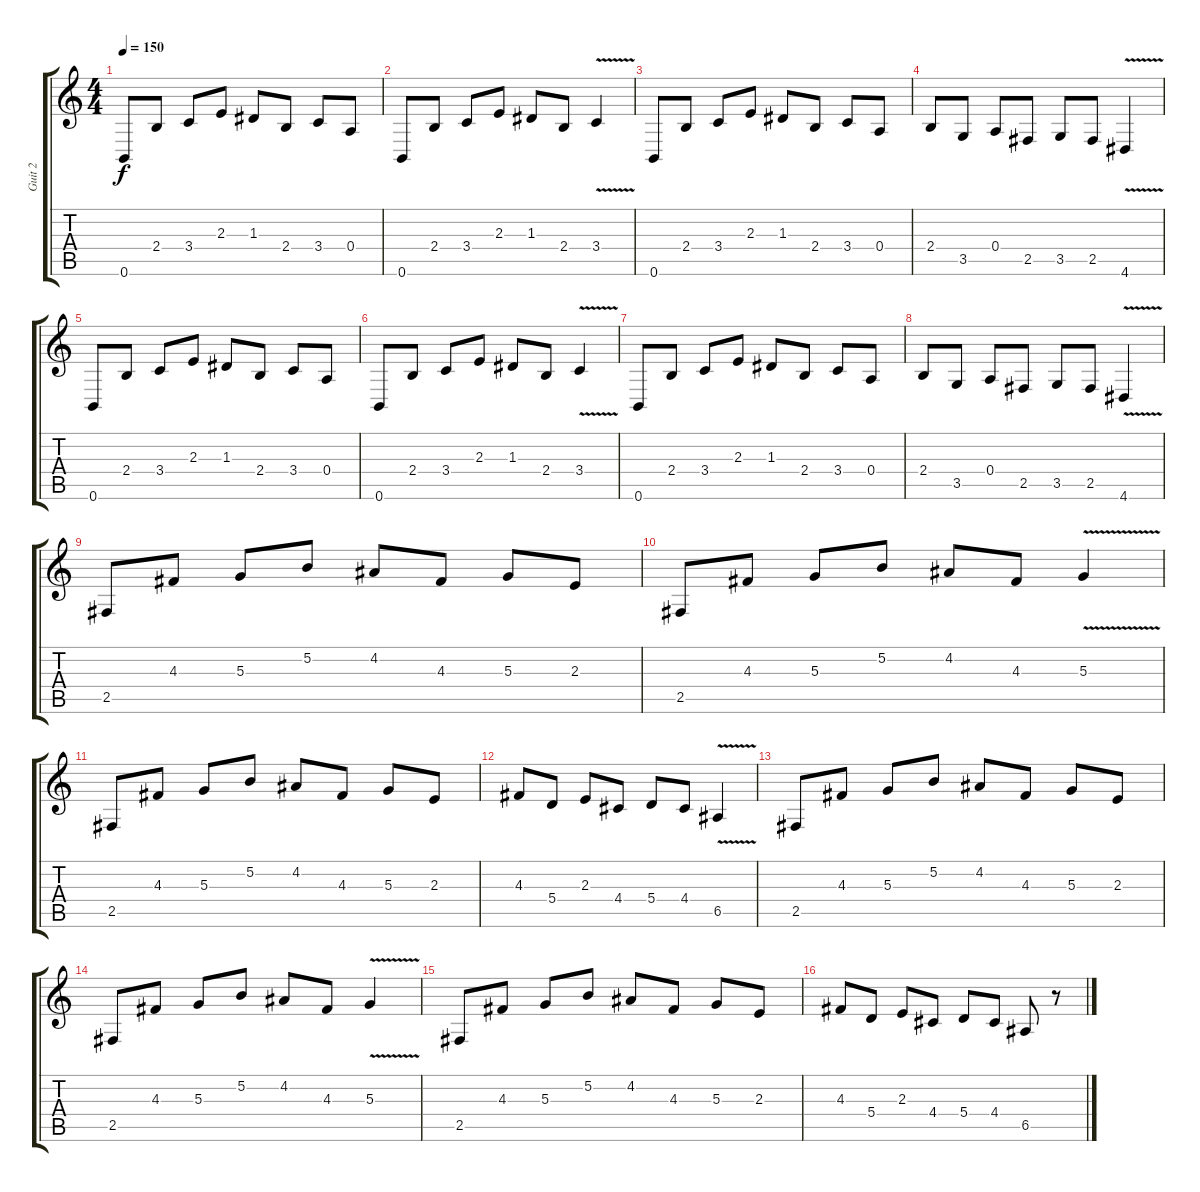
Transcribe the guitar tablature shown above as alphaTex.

\track ("Guit 2" "Guit 2") {instrument distortionguitar}
\staff {score tabs}
\tuning (B3 Gb3 D3 A2 E2 B1) {hide}
\ts (4 4)
\tempo 150
\clef g2
\ks c
0.6.8{dy f} 2.4.8 3.4.8 2.3.8 1.3.8 2.4.8 3.4.8 0.4.8 |
0.6.8 2.4.8 3.4.8 2.3.8 1.3.8 2.4.8 3.4{v}.4 |
0.6.8 2.4.8 3.4.8 2.3.8 1.3.8 2.4.8 3.4.8 0.4.8 |
2.4.8 3.5.8 0.4.8 2.5.8 3.5.8 2.5.8 4.6{v}.4 |
0.6.8 2.4.8 3.4.8 2.3.8 1.3.8 2.4.8 3.4.8 0.4.8 |
0.6.8 2.4.8 3.4.8 2.3.8 1.3.8 2.4.8 3.4{v}.4 |
0.6.8 2.4.8 3.4.8 2.3.8 1.3.8 2.4.8 3.4.8 0.4.8 |
2.4.8 3.5.8 0.4.8 2.5.8 3.5.8 2.5.8 4.6{v}.4 |
2.5.8 4.3.8 5.3.8 5.2.8 4.2.8 4.3.8 5.3.8 2.3.8 |
2.5.8 4.3.8 5.3.8 5.2.8 4.2.8 4.3.8 5.3{v}.4 |
2.5.8 4.3.8 5.3.8 5.2.8 4.2.8 4.3.8 5.3.8 2.3.8 |
4.3.8 5.4.8 2.3.8 4.4.8 5.4.8 4.4.8 6.5{v}.4 |
2.5.8 4.3.8 5.3.8 5.2.8 4.2.8 4.3.8 5.3.8 2.3.8 |
2.5.8 4.3.8 5.3.8 5.2.8 4.2.8 4.3.8 5.3{v}.4 |
2.5.8 4.3.8 5.3.8 5.2.8 4.2.8 4.3.8 5.3.8 2.3.8 |
4.3.8 5.4.8 2.3.8 4.4.8 5.4.8 4.4.8 6.5.8 r.8
